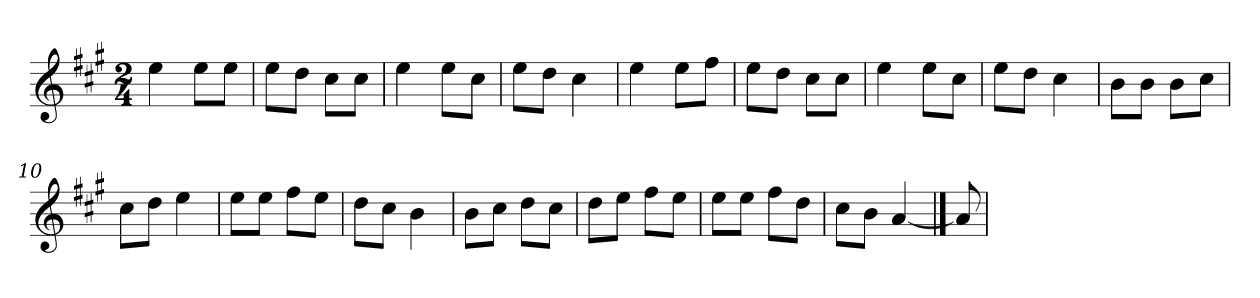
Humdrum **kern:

**kern
*part1
*staff1
*k[f#c#g#]
*M2/4
*MM120
=1
4ee
8eeL
8eeJ
=2
8eeL
8ddJ
8cc#L
8cc#J
=3
4ee
8eeL
8cc#J
=4
8eeL
8ddJ
4cc#
=5
4ee
8eeL
8ff#J
=6
8eeL
8ddJ
8cc#L
8cc#J
=7
4ee
8eeL
8cc#J
=8
8eeL
8ddJ
4cc#
=9
8bL
8bJ
8bL
8cc#J
=10
8cc#L
8ddJ
4ee
=11
8eeL
8eeJ
8ff#L
8eeJ
=12
8ddL
8cc#J
4b
=13
8bL
8cc#J
8ddL
8cc#J
=14
8ddL
8eeJ
8ff#L
8eeJ
=15
8eeL
8eeJ
8ff#L
8ddJ
=16
8cc#L
8bJ
[4a
==17
8a]
=
*-
